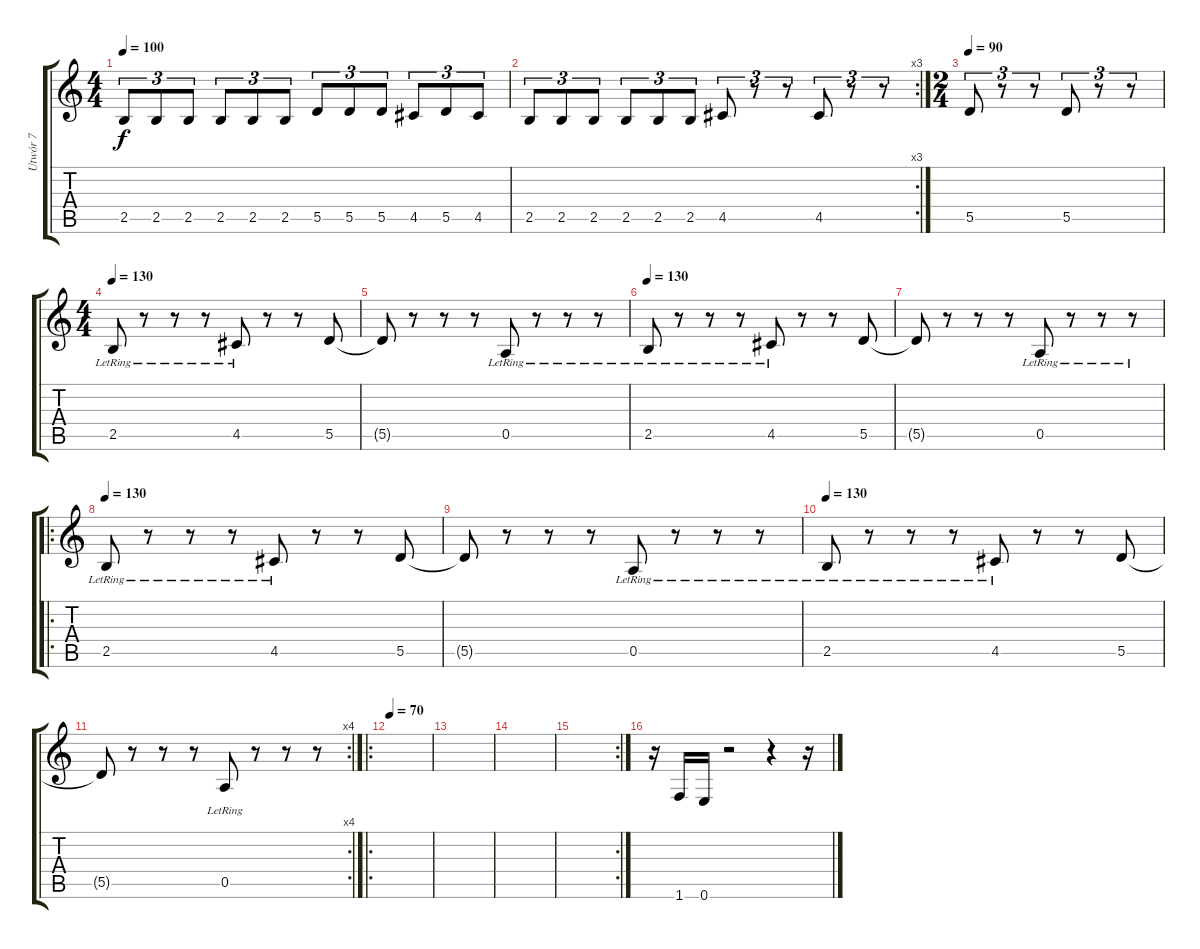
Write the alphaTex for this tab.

\track ("Utwór 7" "Utwór 7") {instrument electricbassfinger}
\staff {score tabs}
\tuning (E4 B3 G3 D3 A2 E2) {hide}
\ts (4 4)
\tempo 100
\clef g2
\ks c
2.5.8{tu (3 2) dy f} 2.5.8{tu (3 2)} 2.5.8{tu (3 2)} 2.5.8{tu (3 2)} 2.5.8{tu (3 2)} 2.5.8{tu (3 2)} 5.5.8{tu (3 2)} 5.5.8{tu (3 2)} 5.5.8{tu (3 2)} 4.5.8{tu (3 2)} 5.5.8{tu (3 2)} 4.5.8{tu (3 2)} |
\rc 3
2.5.8{tu (3 2)} 2.5.8{tu (3 2)} 2.5.8{tu (3 2)} 2.5.8{tu (3 2)} 2.5.8{tu (3 2)} 2.5.8{tu (3 2)} 4.5.8{tu (3 2)} r.8{tu (3 2)} r.8{tu (3 2)} 4.5.8{tu (3 2)} r.8{tu (3 2)} r.8{tu (3 2)} |
\ts (2 4)
\tempo 90
5.5.8{tu (3 2)} r.8{tu (3 2)} r.8{tu (3 2)} 5.5.8{tu (3 2)} r.8{tu (3 2)} r.8{tu (3 2)} |
\ts (4 4)
\tempo 130
2.5{lr}.8 r.8 r.8 r.8 4.5{lr}.8 r.8 r.8 5.5.8 |
5.5{t}.8 r.8 r.8 r.8 0.5{lr}.8 r.8 r.8 r.8 |
\tempo 130
2.5{lr}.8 r.8 r.8 r.8 4.5{lr}.8 r.8 r.8 5.5.8 |
5.5{t}.8 r.8 r.8 r.8 0.5{lr}.8 r.8 r.8 r.8 |
\ro
\tempo 130
2.5{lr}.8 r.8 r.8 r.8 4.5{lr}.8 r.8 r.8 5.5.8 |
5.5{t}.8 r.8 r.8 r.8 0.5{lr}.8 r.8 r.8 r.8 |
\tempo 130
2.5{lr}.8 r.8 r.8 r.8 4.5{lr}.8 r.8 r.8 5.5.8 |
\rc 4
5.5{t}.8 r.8 r.8 r.8 0.5{lr}.8 r.8 r.8 r.8 |
\ro
\tempo 70
|
|
|
\rc 2
|
r.16 1.6.16 0.6.16 r.2 r.4 r.16
